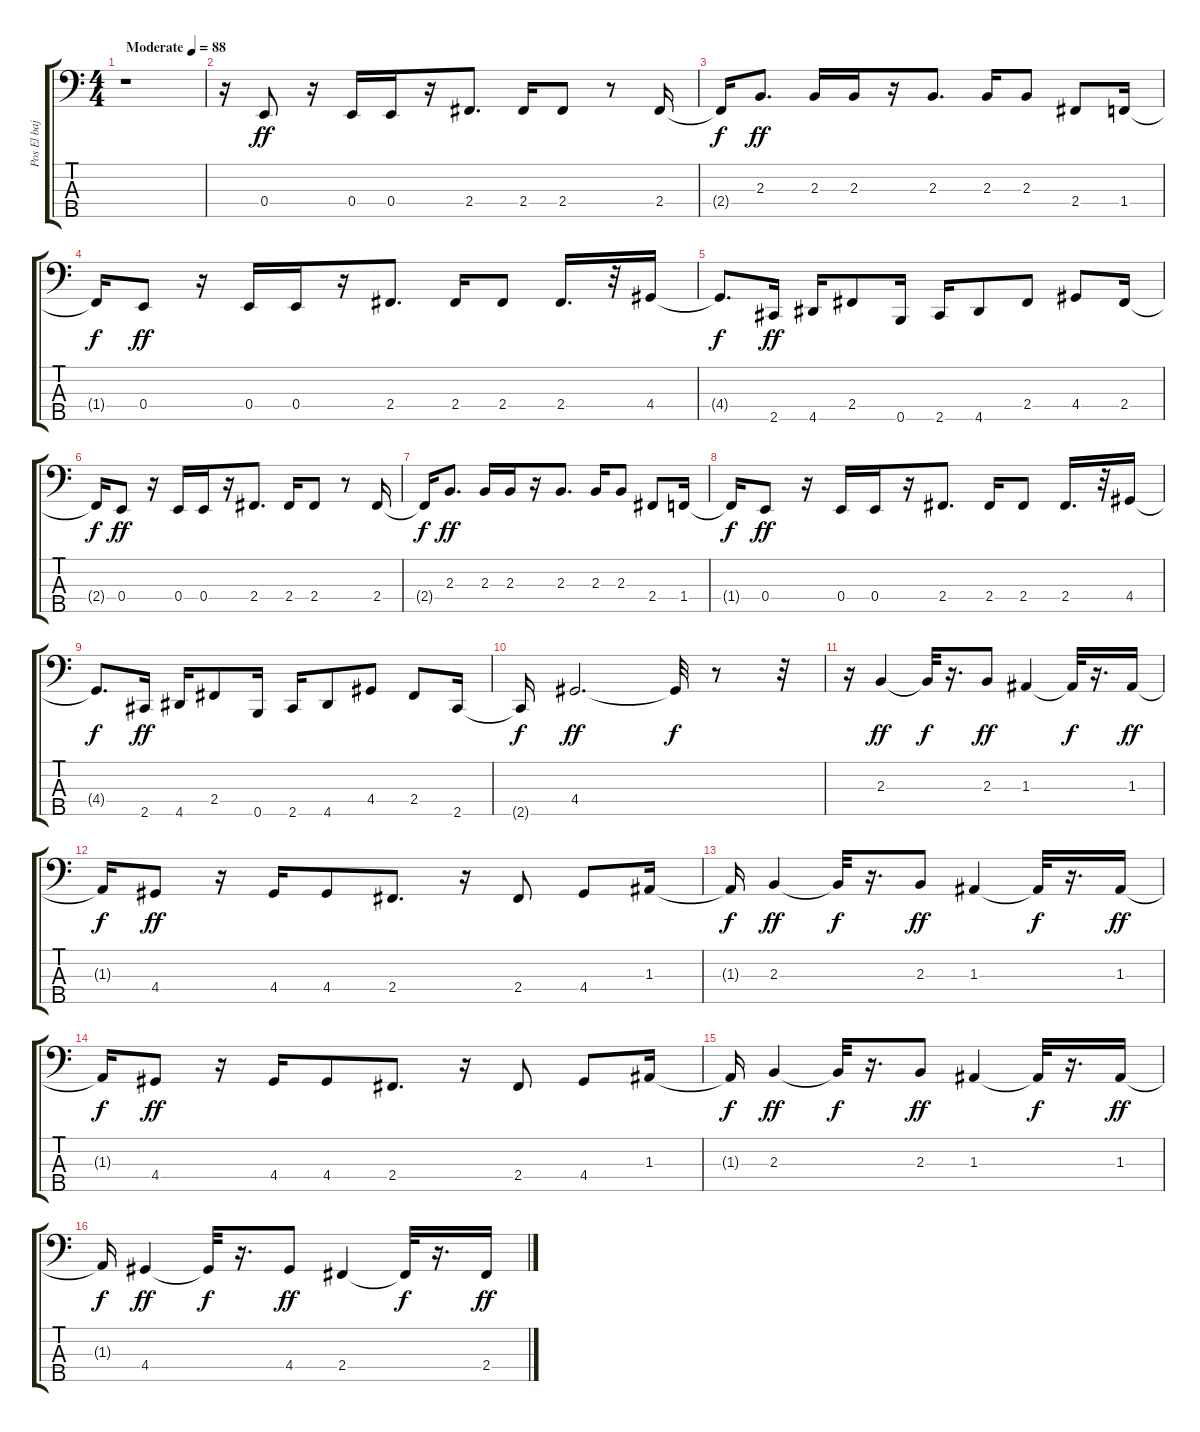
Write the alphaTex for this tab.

\track ("Pos El bajo" "Pos El baj") {instrument electricbassfinger}
\staff {score tabs}
\tuning (G2 D2 A1 E1 B0) {hide}
\ts (4 4)
\tempo (88 "Moderate")
\clef f4
\ks c
r.1{dy ff instrument electricbassfinger} |
r.16 0.4.8 r.16 0.4.16 0.4.16 r.16 2.4.8{d} 2.4.16 2.4.8 r.8 2.4.16 |
2.4{t}.16{dy f} 2.3.8{d dy ff} 2.3.16 2.3.16 r.16 2.3.8{d} 2.3.16 2.3.8 2.4.8 1.4.16 |
1.4{t}.16{dy f} 0.4.8{dy ff} r.16 0.4.16 0.4.16 r.16 2.4.8{d} 2.4.16 2.4.8 2.4.16{d} r.32 4.4.16 |
4.4{t}.8{d dy f} 2.5.16{dy ff} 4.5.16 2.4.8 0.5.16 2.5.16 4.5.8 2.4.8 4.4.8 2.4.16 |
2.4{t}.16{dy f} 0.4.8{dy ff} r.16 0.4.16 0.4.16 r.16 2.4.8{d} 2.4.16 2.4.8 r.8 2.4.16 |
2.4{t}.16{dy f} 2.3.8{d dy ff} 2.3.16 2.3.16 r.16 2.3.8{d} 2.3.16 2.3.8 2.4.8 1.4.16 |
1.4{t}.16{dy f} 0.4.8{dy ff} r.16 0.4.16 0.4.16 r.16 2.4.8{d} 2.4.16 2.4.8 2.4.16{d} r.32 4.4.16 |
4.4{t}.8{d dy f} 2.5.16{dy ff} 4.5.16 2.4.8 0.5.16 2.5.16 4.5.8 4.4.8 2.4.8 2.5.16 |
2.5{t}.16{dy f} 4.4.2{d dy ff} 4.4{t}.32{dy f} r.8 r.32 |
r.16 2.3.4{dy ff} 2.3{t}.32{dy f} r.16{d} 2.3.8{dy ff} 1.3.4 1.3{t}.32{dy f} r.16{d} 1.3.16{dy ff} |
1.3{t}.16{dy f} 4.4.8{dy ff} r.16 4.4.16 4.4.8 2.4.8{d} r.16 2.4.8 4.4.8 1.3.16 |
1.3{t}.16{dy f} 2.3.4{dy ff} 2.3{t}.32{dy f} r.16{d} 2.3.8{dy ff} 1.3.4 1.3{t}.32{dy f} r.16{d} 1.3.16{dy ff} |
1.3{t}.16{dy f} 4.4.8{dy ff} r.16 4.4.16 4.4.8 2.4.8{d} r.16 2.4.8 4.4.8 1.3.16 |
1.3{t}.16{dy f} 2.3.4{dy ff} 2.3{t}.32{dy f} r.16{d} 2.3.8{dy ff} 1.3.4 1.3{t}.32{dy f} r.16{d} 1.3.16{dy ff} |
1.3{t}.16{dy f} 4.4.4{dy ff} 4.4{t}.32{dy f} r.16{d} 4.4.8{dy ff} 2.4.4 2.4{t}.32{dy f} r.16{d} 2.4.16{dy ff}
